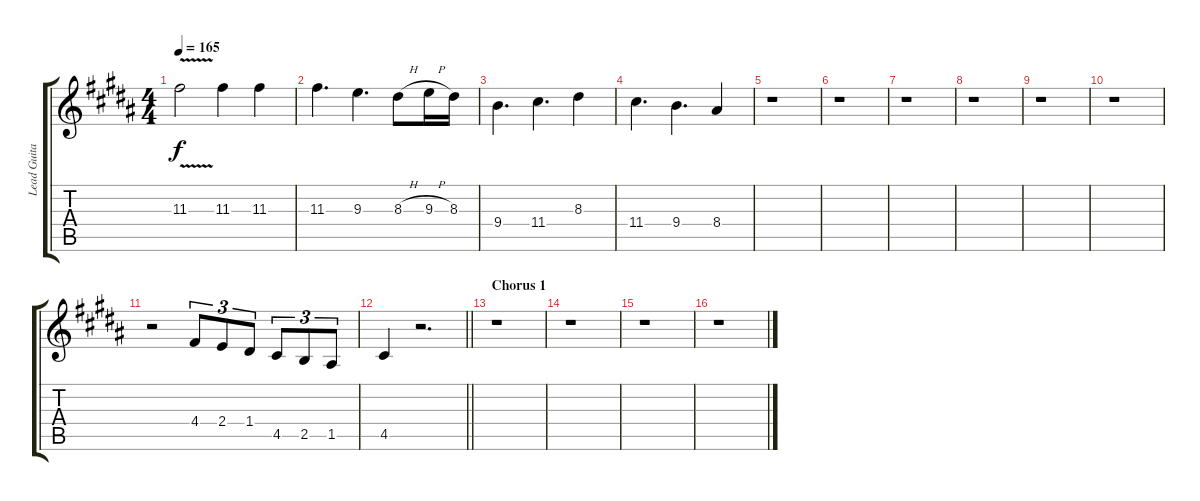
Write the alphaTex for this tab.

\track ("Lead Guitar 1: Juha-Pekka Alanen" "Lead Guita") {instrument overdrivenguitar}
\staff {score tabs}
\tuning (E4 B3 G3 D3 A2 E2) {hide}
\ts (4 4)
\section ("" "")
\tempo 165
\clef g2
\ks g#minor
11.3{v}.2{dy f} 11.3.4 11.3.4 |
11.3.4{d} 9.3.4{d} 8.3{h}.8 9.3{h}.16 8.3.16 |
9.4.4{d} 11.4.4{d} 8.3.4 |
11.4.4{d} 9.4.4{d} 8.4.4 |
r.1 |
r.1 |
r.1 |
r.1 |
r.1 |
r.1 |
r.2 4.4.8{tu (3 2)} 2.4.8{tu (3 2)} 1.4.8{tu (3 2)} 4.5.8{tu (3 2)} 2.5.8{tu (3 2)} 1.5.8{tu (3 2)} |
\barLineRight lightlight
4.5.4 r.2{d} |
\section ("" "Chorus 1")
r.1 |
r.1 |
r.1 |
r.1
